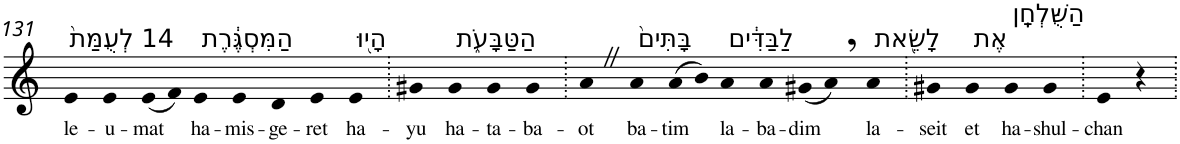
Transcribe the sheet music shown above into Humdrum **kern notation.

**kern	**text
*part1	*part1
*staff1	*staff1
*I"Piano	*
*I'Pno	*
!!LO:PB:g=z
*clefG2	*
*k[]	*
=131	=131
!LO:TX:a:t=14 לְעֻמַּת֙	!
!	!LO:LY:b
4e	le-
!	!LO:LY:b
4e	-u-
!	!LO:LY:b
(8e	-mat
8f)	.
!LO:TX:a:t=הַמִּסְגֶּ֔רֶת	!
!	!LO:LY:b
4e	ha-
!	!LO:LY:b
4e	-mis-
!	!LO:LY:b
4d	-ge-
!	!LO:LY:b
4e	-ret
!LO:TX:a:t=הָי֖וּ	!
!	!LO:LY:b
4e	ha-
=132.	=132.
!	!LO:LY:b
4g#X	-yu
!LO:TX:a:t=הַטַּבָּעֹ֑ת	!
!	!LO:LY:b
4g#	ha-
!	!LO:LY:b
4g#	-ta-
!	!LO:LY:b
4g#	-ba-
=133.	=133.
!	!LO:LY:b
4aZ	-ot
!LO:TX:a:t=בָּתִּים֙	!
!	!LO:LY:b
4a	ba-
!	!LO:LY:b
(8a	-tim
8b)	.
!LO:TX:a:t=לַבַּדִּ֔ים	!
!	!LO:LY:b
4a	la-
!	!LO:LY:b
4a	-ba-
!	!LO:LY:b
(8g#X	-dim
8a,)	.
!LO:TX:a:t=לָשֵׂ֖את	!
!	!LO:LY:b
4a	la-
=134.	=134.
!	!LO:LY:b
4g#X	-seit
!LO:TX:a:t=אֶת	!
!	!LO:LY:b
4g#	et
!LO:TX:a:t=הַשֻּׁלְחָֽן	!
!	!LO:LY:b
4g#	ha-
!	!LO:LY:b
4g#	-shul-
=135.	=135.
!	!LO:LY:b
4e	-chan
4r	.
=.	=.
*-	*-
